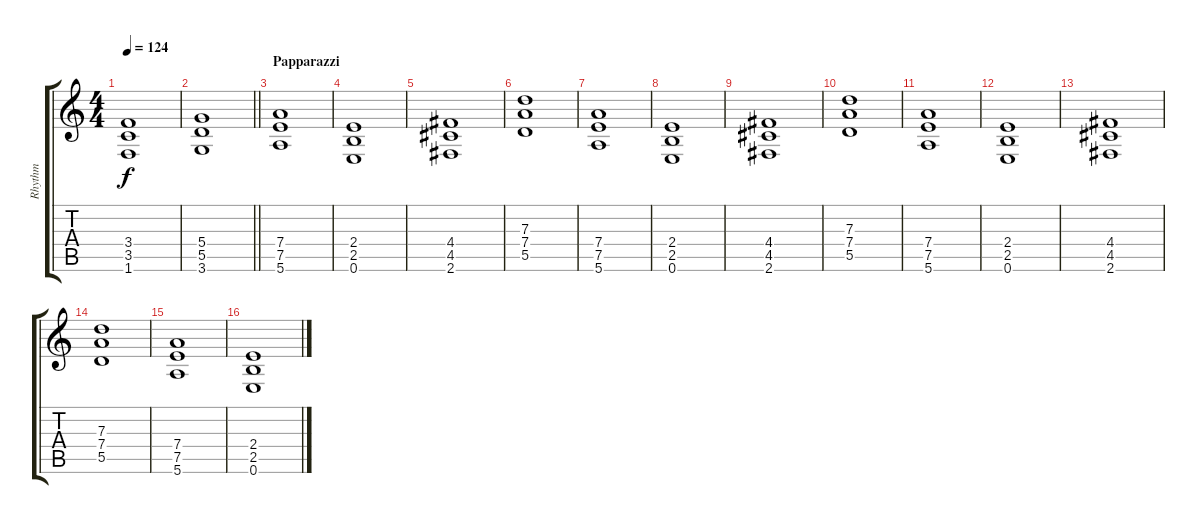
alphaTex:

\track ("Rhythm" "Rhythm") {instrument distortionguitar}
\staff {score tabs}
\tuning (E4 B3 G3 D3 A2 E2) {hide}
\ts (4 4)
\tempo 124
\clef g2
\ks c
(3.4 3.5 1.6).1{dy f} |
\barLineRight lightlight
(5.4 5.5 3.6).1 |
\section ("" "Papparazzi")
(7.4 7.5 5.6).1 |
(2.4 2.5 0.6).1 |
(4.4 4.5 2.6).1 |
(7.3 7.4 5.5).1 |
(7.4 7.5 5.6).1 |
(2.4 2.5 0.6).1 |
(4.4 4.5 2.6).1 |
(7.3 7.4 5.5).1 |
(7.4 7.5 5.6).1 |
(2.4 2.5 0.6).1 |
(4.4 4.5 2.6).1 |
(7.3 7.4 5.5).1 |
(7.4 7.5 5.6).1 |
(2.4 2.5 0.6).1
